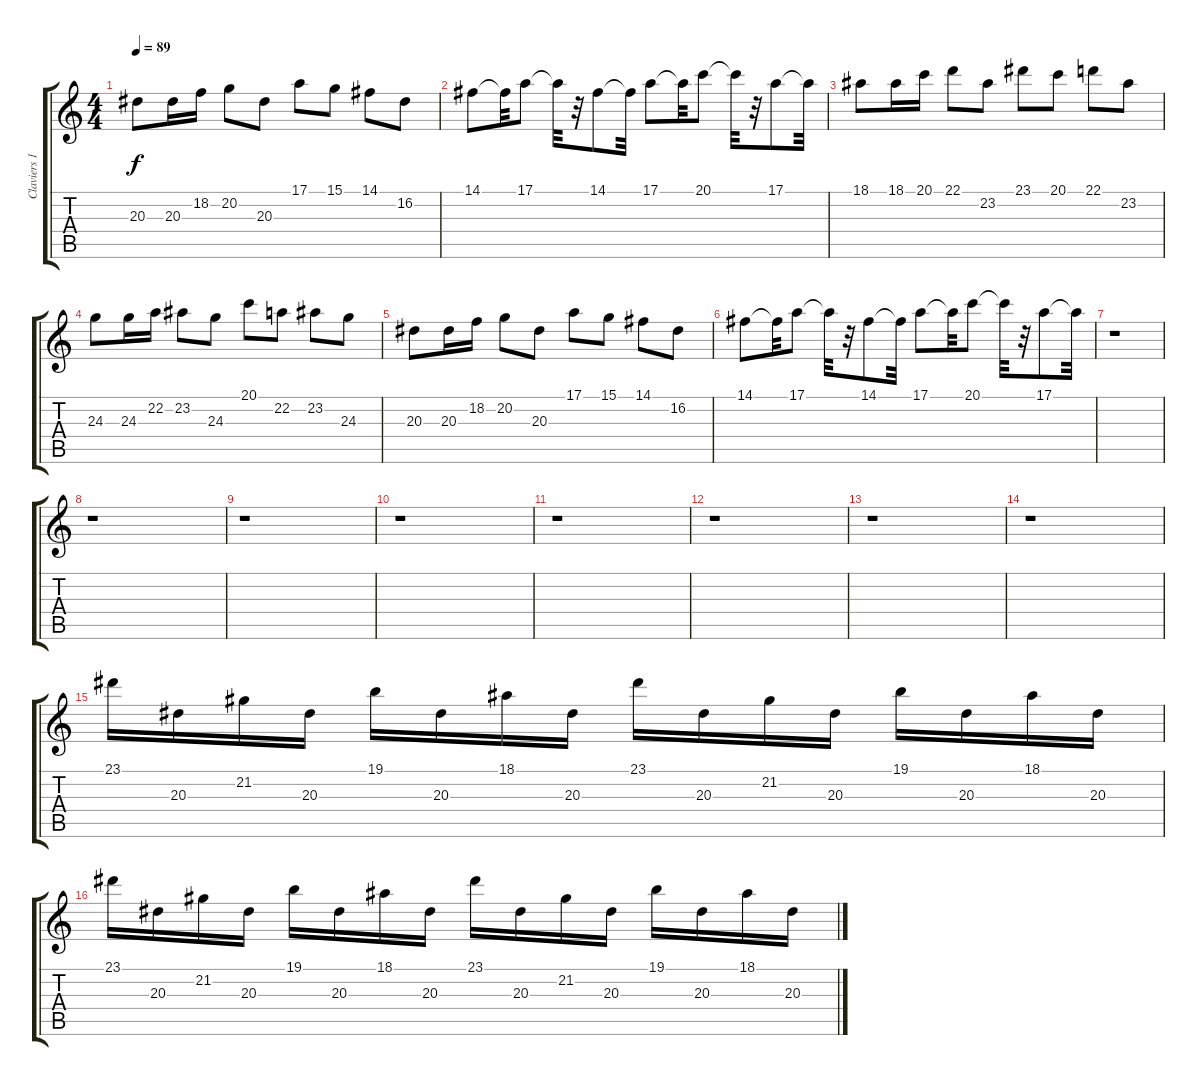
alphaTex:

\track ("Claviers 1" "Claviers 1") {instrument harpsichord}
\staff {score tabs}
\tuning (E4 B3 G3 D3 A2 E2) {hide}
\ts (4 4)
\tempo 89
\clef g2
\ks c
20.3.8{dy f} 20.3.16 18.2.16 20.2.8 20.3.8 17.1.8 15.1.8 14.1.8 16.2.8 |
14.1.8 14.1{t}.32 17.1.8 17.1{t}.32 r.32 14.1.8 14.1{t}.32 17.1.8 17.1{t}.32 20.1.8 20.1{t}.32 r.32 17.1.8 17.1{t}.32 |
18.1.8 18.1.16 20.1.16 22.1.8 23.2.8 23.1.8 20.1.8 22.1.8 23.2.8 |
24.3.8 24.3.16 22.2.16 23.2.8 24.3.8 20.1.8 22.2.8 23.2.8 24.3.8 |
20.3.8 20.3.16 18.2.16 20.2.8 20.3.8 17.1.8 15.1.8 14.1.8 16.2.8 |
14.1.8 14.1{t}.32 17.1.8 17.1{t}.32 r.32 14.1.8 14.1{t}.32 17.1.8 17.1{t}.32 20.1.8 20.1{t}.32 r.32 17.1.8 17.1{t}.32 |
r.1 |
r.1 |
r.1 |
r.1 |
r.1 |
r.1 |
r.1 |
r.1 |
23.1.16{volume 14 balance 8 instrument churchorgan} 20.3.16 21.2.16 20.3.16 19.1.16 20.3.16 18.1.16 20.3.16 23.1.16 20.3.16 21.2.16 20.3.16 19.1.16 20.3.16 18.1.16 20.3.16 |
23.1.16 20.3.16 21.2.16 20.3.16 19.1.16 20.3.16 18.1.16 20.3.16 23.1.16 20.3.16 21.2.16 20.3.16 19.1.16 20.3.16 18.1.16 20.3.16
